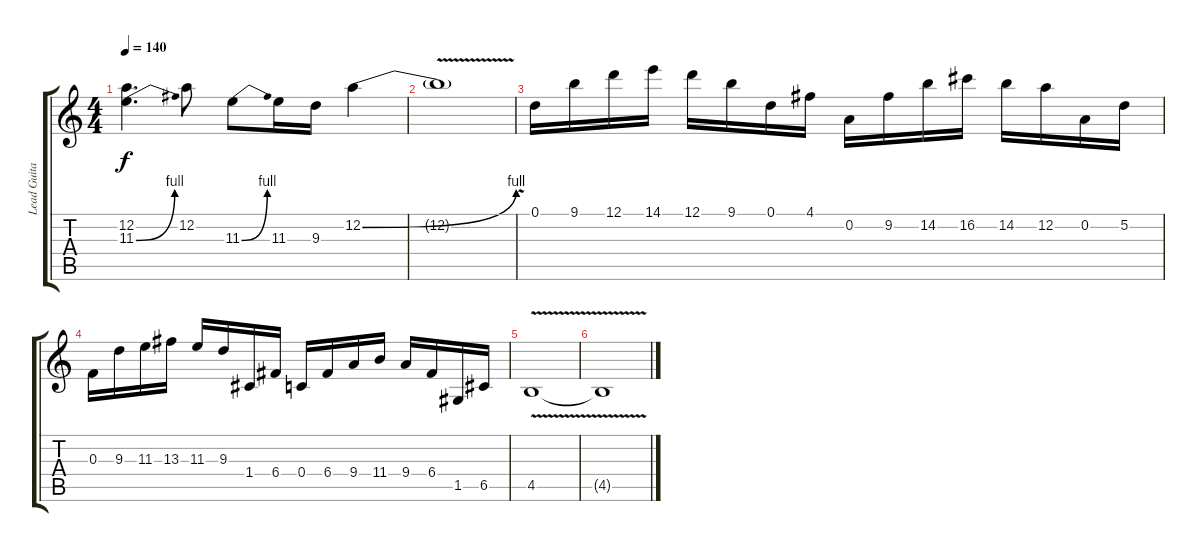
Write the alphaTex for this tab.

\track ("Lead Guitar" "Lead Guita") {instrument distortionguitar}
\staff {score tabs}
\tuning (D4 A3 F3 C3 G2 C2) {hide}
\ts (4 4)
\tempo 140
\clef g2
\ks c
(12.2 11.3{be (bend 0 0 60 4)}).4{d dy f} 12.2.8 11.3{be (bend 0 0 60 4)}.8 11.3.16 9.3.16 12.2{be (bend 0 0 60 4)}.4 |
12.2{v t}.1 |
0.1.16 9.1.16 12.1.16 14.1.16 12.1.16 9.1.16 0.1.16 4.1.16 0.2.16 9.2.16 14.2.16 16.2.16 14.2.16 12.2.16 0.2.16 5.2.16 |
0.3.16 9.3.16 11.3.16 13.3.16 11.3.16 9.3.16 1.4.16 6.4.16 0.4.16 6.4.16 9.4.16 11.4.16 9.4.16 6.4.16 1.5.16 6.5.16 |
4.5{v}.1 |
4.5{t}.1
